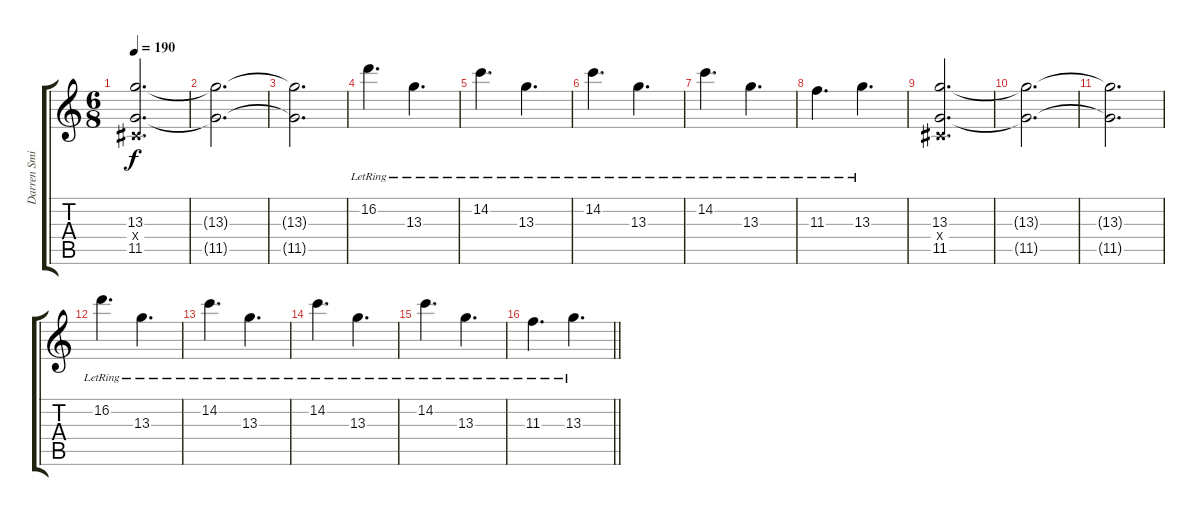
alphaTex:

\track ("Darren Smith" "Darren Smi") {instrument distortionguitar}
\staff {score tabs}
\tuning (Eb4 Bb3 Gb3 Db3 Ab2 Db2) {hide}
\ts (6 8)
\tempo 190
\clef g2
\ks c
(13.3 0.4{x} 11.5).2{d dy f} |
(13.3{t} 11.5{t}).2{d} |
(13.3{t} 11.5{t}).2{d} |
16.2{lr}.4{d} 13.3{lr}.4{d} |
14.2{lr}.4{d} 13.3{lr}.4{d} |
14.2{lr}.4{d} 13.3{lr}.4{d} |
14.2{lr}.4{d} 13.3{lr}.4{d} |
11.3{lr}.4{d} 13.3{lr}.4{d} |
(13.3 0.4{x} 11.5).2{d} |
(13.3{t} 11.5{t}).2{d} |
(13.3{t} 11.5{t}).2{d} |
16.2{lr}.4{d} 13.3{lr}.4{d} |
14.2{lr}.4{d} 13.3{lr}.4{d} |
14.2{lr}.4{d} 13.3{lr}.4{d} |
14.2{lr}.4{d} 13.3{lr}.4{d} |
\barLineRight lightlight
11.3{lr}.4{d} 13.3{lr}.4{d}
